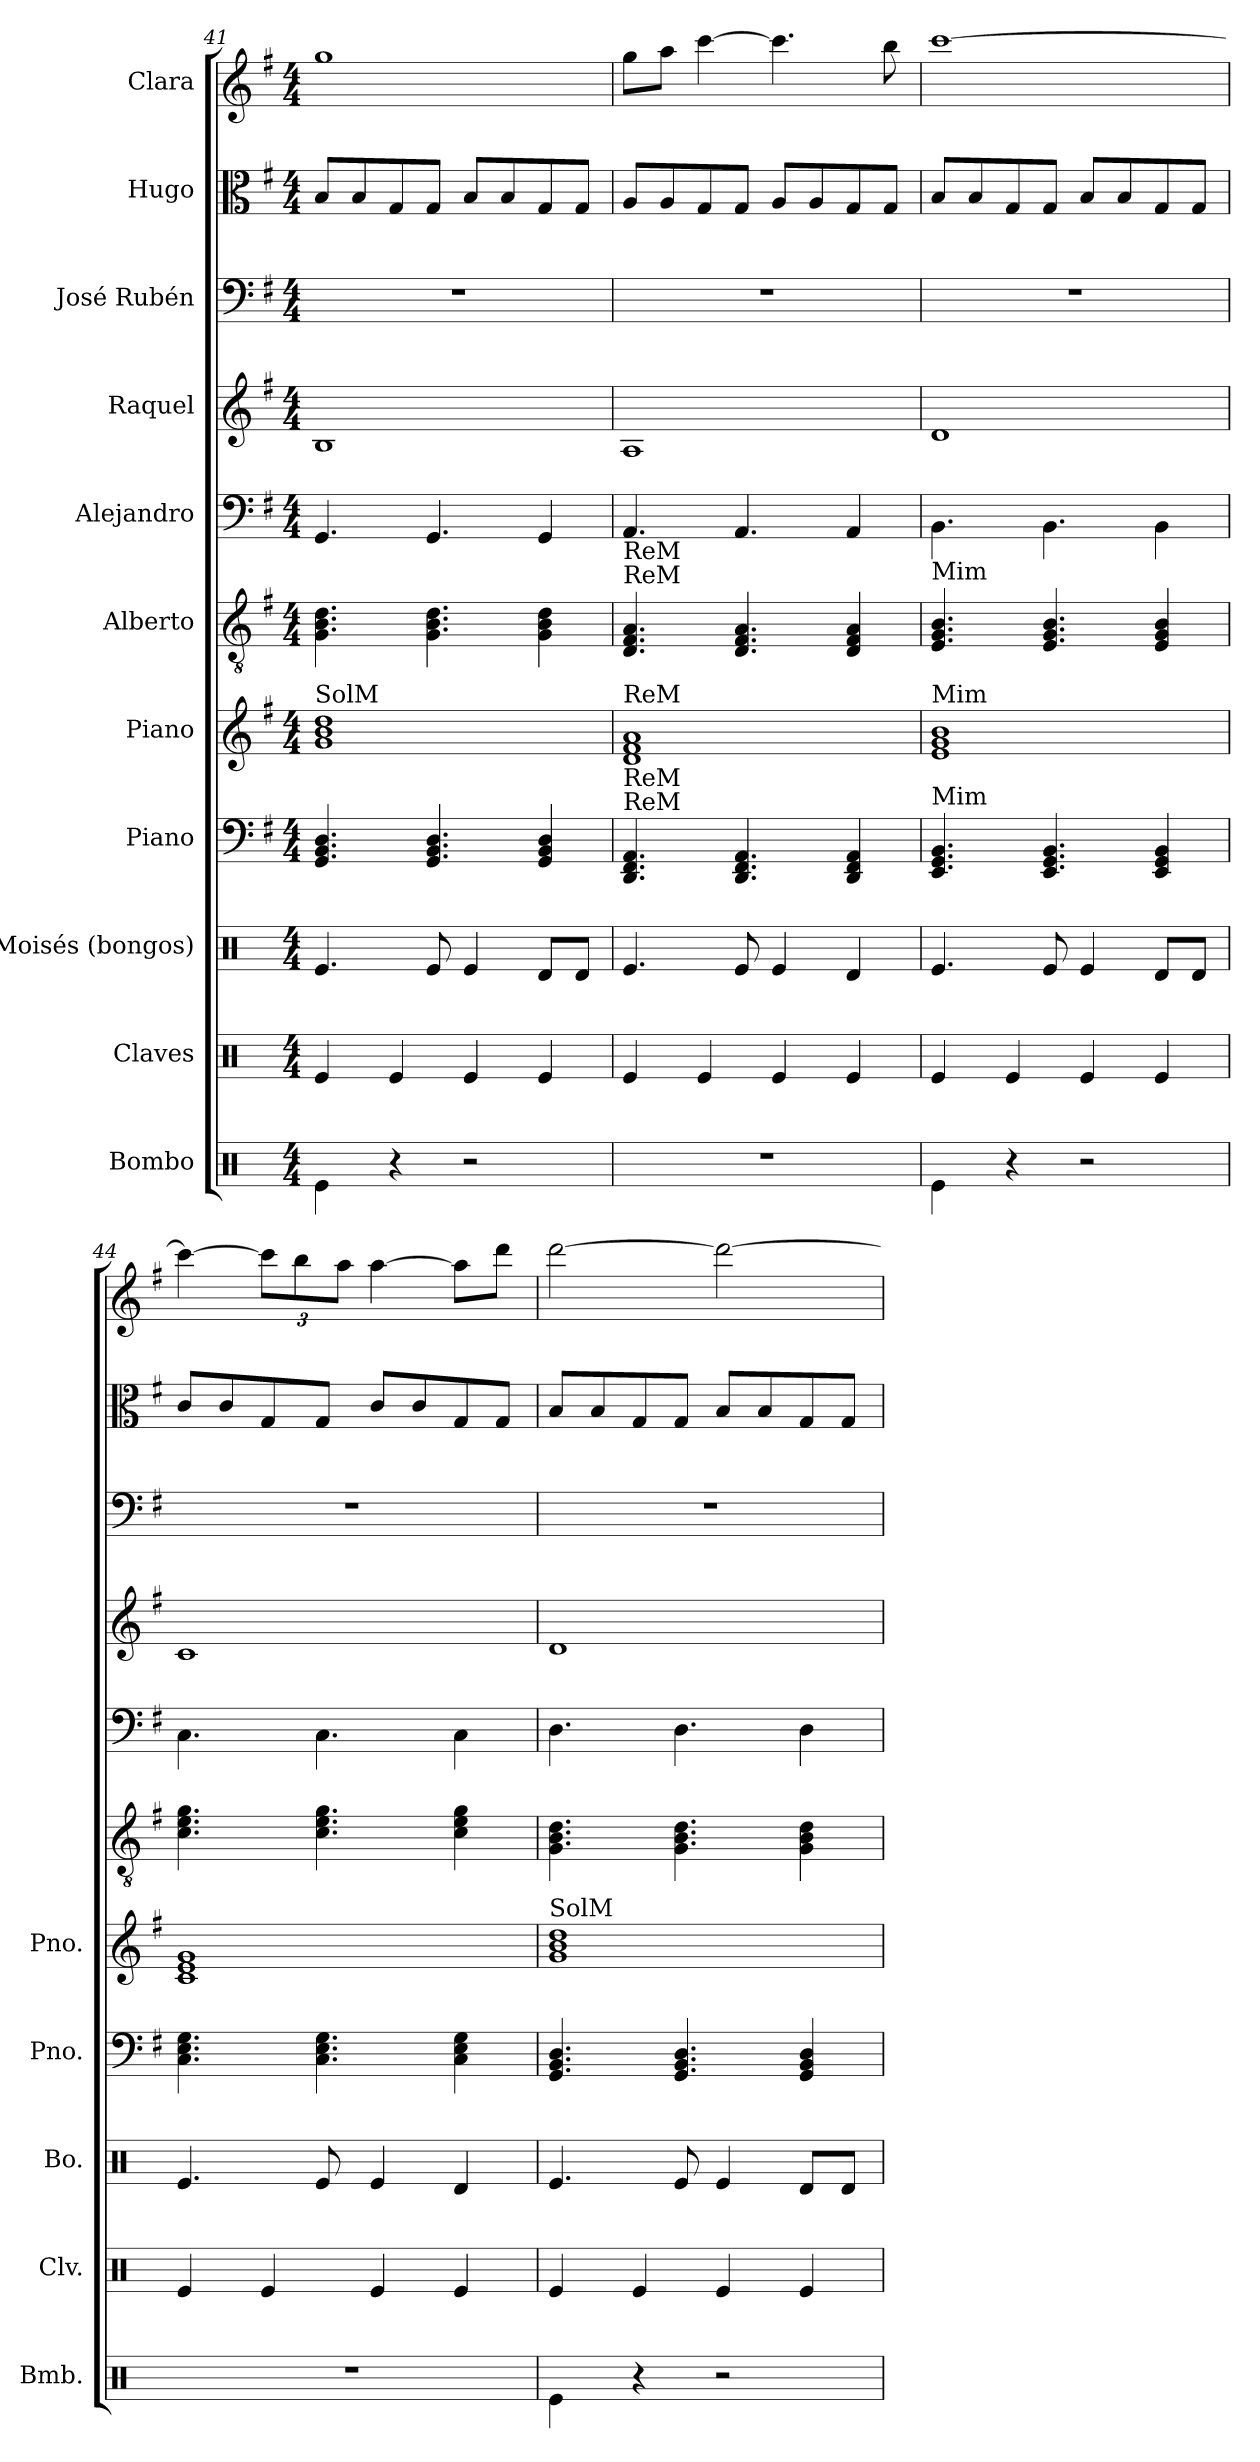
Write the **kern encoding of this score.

**kern	**kern	**kern	**kern	**kern	**kern	**kern	**kern	**kern	**kern	**kern
*part11	*part10	*part9	*part8	*part7	*part6	*part5	*part4	*part3	*part2	*part1
*staff11	*staff10	*staff9	*staff8	*staff7	*staff6	*staff5	*staff4	*staff3	*staff2	*staff1
*I"Bombo	*I"Claves	*I"Moisés (bongos)	*I"Piano	*I"Piano	*I"Alberto	*I"Alejandro	*I"Raquel	*I"José Rubén	*I"Hugo	*I"Clara
*I'Bmb.	*I'Clv.	*I'Bo.	*I'Pno.	*I'Pno.	*	*	*	*	*	*
!!LO:PB:g=z
*clefX	*clefX	*clefX	*clefF4	*clefG2	*clefGv2	*clefF4	*clefG2	*clefF4	*clefC3	*clefG2
*k[]	*k[]	*k[]	*k[f#]	*k[f#]	*k[f#]	*k[f#]	*k[f#]	*k[f#]	*k[f#]	*k[f#]
*M4/4	*M4/4	*M4/4	*M4/4	*M4/4	*M4/4	*M4/4	*M4/4	*M4/4	*M4/4	*M4/4
=41	=41	=41	=41	=41	=41	=41	=41	=41	=41	=41
!	!	!	!	!LO:TX:a:t=SolM	!	!	!	!	!	!
4Re\	4Re/	4.Re/	4.GG/ 4.BB/ 4.D/	1g 1b 1dd	4.G\ 4.B\ 4.d\	4.GG/	1B	1r	8B/L	1gg
.	.	.	.	.	.	.	.	.	8B/	.
4r	4Re/	.	.	.	.	.	.	.	8G/	.
.	.	8Re/	4.GG/ 4.BB/ 4.D/	.	4.G\ 4.B\ 4.d\	4.GG/	.	.	8G/J	.
2r	4Re/	4Re/	.	.	.	.	.	.	8B/L	.
.	.	.	.	.	.	.	.	.	8B/	.
.	4Re/	8Rd/L	4GG/ 4BB/ 4D/	.	4G\ 4B\ 4d\	4GG/	.	.	8G/	.
.	.	8Rd/J	.	.	.	.	.	.	8G/J	.
=42	=42	=42	=42	=42	=42	=42	=42	=42	=42	=42
!	!	!	!	!	!LO:TX:a:t=ReM	!	!	!	!	!
!	!	!	!	!	!LO:TX:a:t=ReM	!	!	!	!	!
!	!	!	!	!LO:TX:a:t=ReM	!	!	!	!	!	!
!	!	!	!LO:TX:a:t=ReM	!	!	!	!	!	!	!
!	!	!	!LO:TX:a:t=ReM	!	!	!	!	!	!	!
1r	4Re/	4.Re/	4.DD/ 4.FF#/ 4.AA/	1d 1f# 1a	4.D/ 4.F#/ 4.A/	4.AA/	1A	1r	8A/L	8gg\L
.	.	.	.	.	.	.	.	.	8A/	8aa\J
.	4Re/	.	.	.	.	.	.	.	8G/	[4ccc\
.	.	8Re/	4.DD/ 4.FF#/ 4.AA/	.	4.D/ 4.F#/ 4.A/	4.AA/	.	.	8G/J	.
.	4Re/	4Re/	.	.	.	.	.	.	8A/L	4.ccc\]
.	.	.	.	.	.	.	.	.	8A/	.
.	4Re/	4Rd/	4DD/ 4FF#/ 4AA/	.	4D/ 4F#/ 4A/	4AA/	.	.	8G/	.
.	.	.	.	.	.	.	.	.	8G/J	8bb\
=43	=43	=43	=43	=43	=43	=43	=43	=43	=43	=43
!	!	!	!	!	!LO:TX:a:t=Mim	!	!	!	!	!
!	!	!	!	!LO:TX:a:t=Mim	!	!	!	!	!	!
!	!	!	!LO:TX:a:t=Mim	!	!	!	!	!	!	!
4Re\	4Re/	4.Re/	4.EE/ 4.GG/ 4.BB/	1e 1g 1b	4.E/ 4.G/ 4.B/	4.BB\	1d	1r	8B/L	[1ccc
.	.	.	.	.	.	.	.	.	8B/	.
4r	4Re/	.	.	.	.	.	.	.	8G/	.
.	.	8Re/	4.EE/ 4.GG/ 4.BB/	.	4.E/ 4.G/ 4.B/	4.BB\	.	.	8G/J	.
2r	4Re/	4Re/	.	.	.	.	.	.	8B/L	.
.	.	.	.	.	.	.	.	.	8B/	.
.	4Re/	8Rd/L	4EE/ 4GG/ 4BB/	.	4E/ 4G/ 4B/	4BB\	.	.	8G/	.
.	.	8Rd/J	.	.	.	.	.	.	8G/J	.
=44	=44	=44	=44	=44	=44	=44	=44	=44	=44	=44
1r	4Re/	4.Re/	4.C\ 4.E\ 4.G\	1c 1e 1g	4.c\ 4.e\ 4.g\	4.C\	1c	1r	8c/L	4ccc\_
.	.	.	.	.	.	.	.	.	8c/	.
*	*	*	*	*	*	*	*	*	*	*Xbrackettup
.	4Re/	.	.	.	.	.	.	.	8G/	12ccc\L]
.	.	.	.	.	.	.	.	.	.	12bb\
.	.	8Re/	4.C\ 4.E\ 4.G\	.	4.c\ 4.e\ 4.g\	4.C\	.	.	8G/J	.
.	.	.	.	.	.	.	.	.	.	12aa\J
.	4Re/	4Re/	.	.	.	.	.	.	8c/L	[4aa\
.	.	.	.	.	.	.	.	.	8c/	.
.	4Re/	4Rd/	4C\ 4E\ 4G\	.	4c\ 4e\ 4g\	4C\	.	.	8G/	8aa\L]
.	.	.	.	.	.	.	.	.	8G/J	8ddd\J
=45	=45	=45	=45	=45	=45	=45	=45	=45	=45	=45
!	!	!	!	!LO:TX:a:t=SolM	!	!	!	!	!	!
4Re\	4Re/	4.Re/	4.GG/ 4.BB/ 4.D/	1g 1b 1dd	4.G\ 4.B\ 4.d\	4.D\	1d	1r	8B/L	[2ddd\
.	.	.	.	.	.	.	.	.	8B/	.
4r	4Re/	.	.	.	.	.	.	.	8G/	.
.	.	8Re/	4.GG/ 4.BB/ 4.D/	.	4.G\ 4.B\ 4.d\	4.D\	.	.	8G/J	.
2r	4Re/	4Re/	.	.	.	.	.	.	8B/L	2ddd\_
.	.	.	.	.	.	.	.	.	8B/	.
.	4Re/	8Rd/L	4GG/ 4BB/ 4D/	.	4G\ 4B\ 4d\	4D\	.	.	8G/	.
.	.	8Rd/J	.	.	.	.	.	.	8G/J	.
=	=	=	=	=	=	=	=	=	=	=
*-	*-	*-	*-	*-	*-	*-	*-	*-	*-	*-
